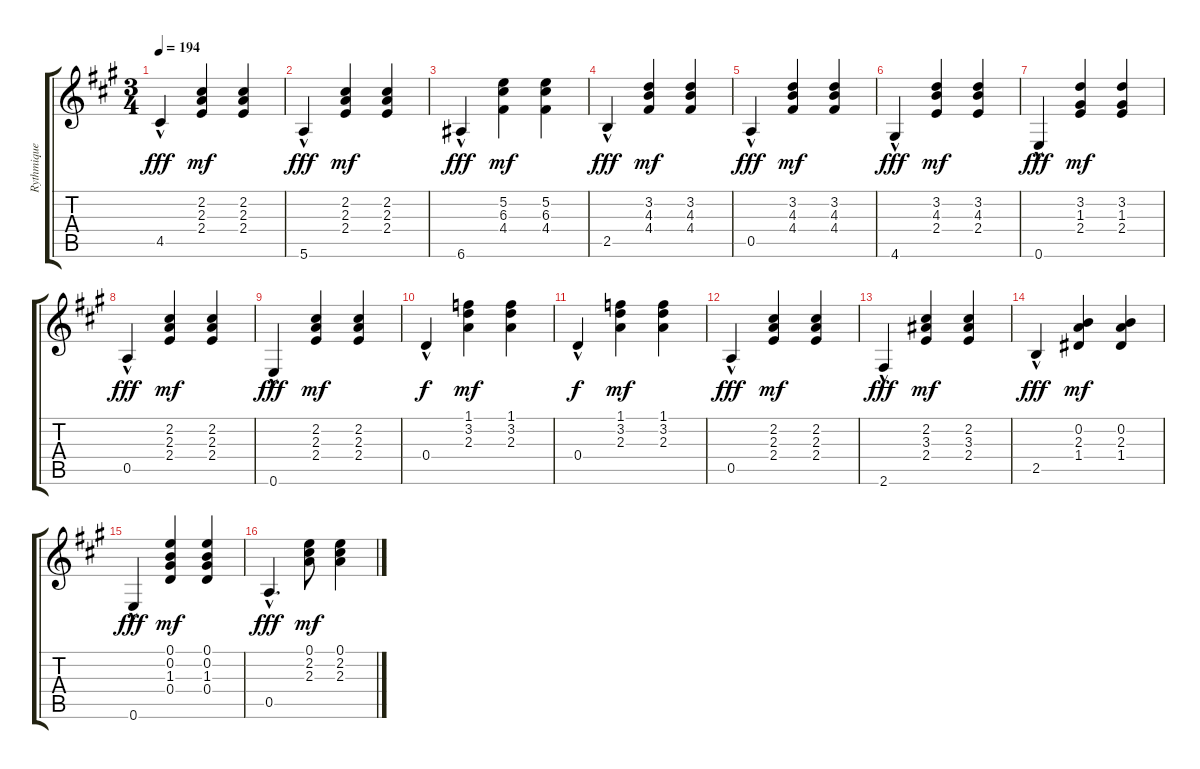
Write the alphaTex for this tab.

\track ("Rythmique" "Rythmique") {instrument acousticguitarsteel}
\staff {score tabs}
\tuning (E4 B3 G3 D3 A2 E2) {hide}
\ts (3 4)
\tempo 194
\clef g2
\ks a
4.5{hac}.4{dy fff} (2.2 2.3 2.4).4{dy mf} (2.2 2.3 2.4).4 |
5.6{hac}.4{dy fff} (2.2 2.3 2.4).4{dy mf} (2.2 2.3 2.4).4 |
6.6{hac}.4{dy fff} (5.2 6.3 4.4).4{dy mf} (5.2 6.3 4.4).4 |
2.5{hac}.4{dy fff} (3.2 4.3 4.4).4{dy mf} (3.2 4.3 4.4).4 |
0.5{hac}.4{dy fff} (3.2 4.3 4.4).4{dy mf} (3.2 4.3 4.4).4 |
4.6{hac}.4{dy fff} (3.2 4.3 2.4).4{dy mf} (3.2 4.3 2.4).4 |
0.6{hac}.4{dy fff} (3.2 1.3 2.4).4{dy mf} (3.2 1.3 2.4).4 |
0.5{hac}.4{dy fff} (2.2 2.3 2.4).4{dy mf} (2.2 2.3 2.4).4 |
0.6{hac}.4{dy fff} (2.2 2.3 2.4).4{dy mf} (2.2 2.3 2.4).4 |
0.4{hac}.4{dy f} (1.1 3.2 2.3).4{dy mf} (1.1 3.2 2.3).4 |
0.4{hac}.4{dy f} (1.1 3.2 2.3).4{dy mf} (1.1 3.2 2.3).4 |
0.5{hac}.4{dy fff} (2.2 2.3 2.4).4{dy mf} (2.2 2.3 2.4).4 |
2.6{hac}.4{dy fff} (2.2 3.3 2.4).4{dy mf} (2.2 3.3 2.4).4 |
2.5{hac}.4{dy fff} (0.2 2.3 1.4).4{dy mf} (0.2 2.3 1.4).4 |
0.6{hac}.4{dy fff} (0.1 0.2 1.3 0.4).4{dy mf} (0.1 0.2 1.3 0.4).4 |
0.5{hac}.4{d dy fff} (0.1 2.2 2.3).8{dy mf} (0.1 2.2 2.3).4
